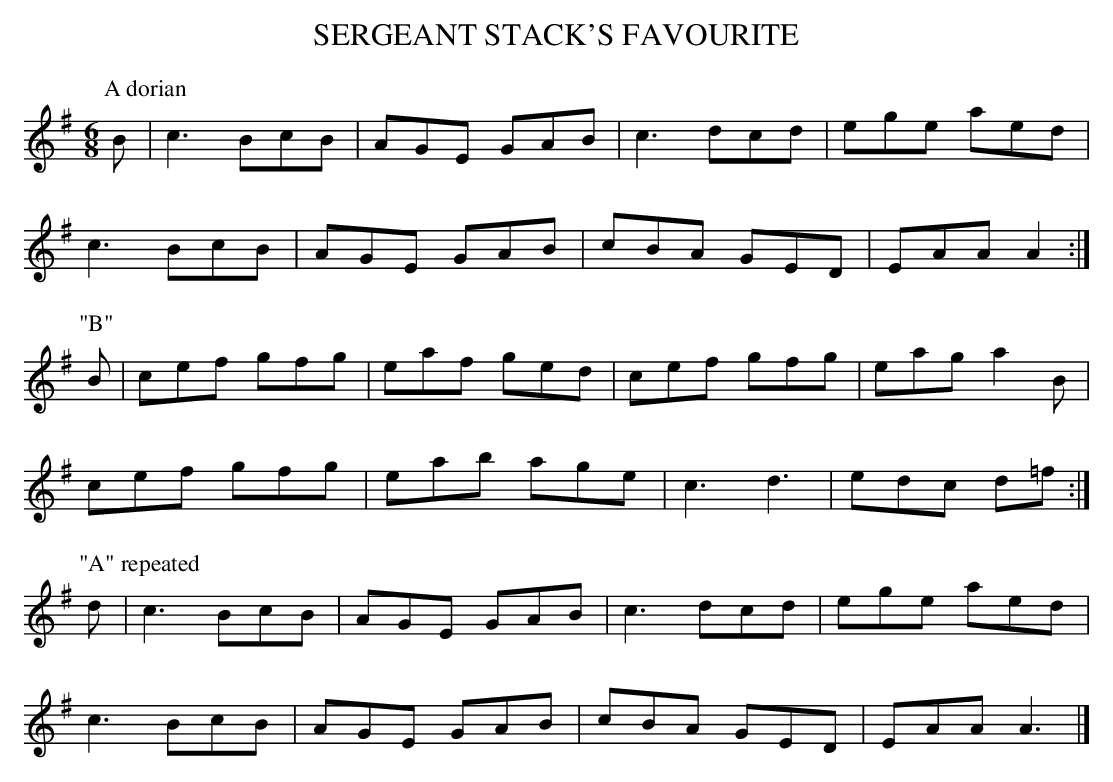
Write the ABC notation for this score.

X:1
T:SERGEANT STACK'S FAVOURITE
See the introductory note on "Ambiguous Tunes". I like
A dorian for this. I have also cleaned up a few of the
ornamentations.
M:6/8
L:1/8
K:G % source key = A major
P:A dorian
P:"A"
B|c3 BcB|AGE GAB|c3 dcd|ege aed|
c3 BcB|AGE GAB|cBA GED|EAA A2 :|
P:"B"
B|cef gfg|eaf ged|cef gfg|eag a2B|
cef gfg|eab age|c3 d3|edc d=f :|
P:"A" repeated
d|c3 BcB|AGE GAB|c3 dcd|ege aed|
c3 BcB|AGE GAB|cBA GED|EAA A3 |]
